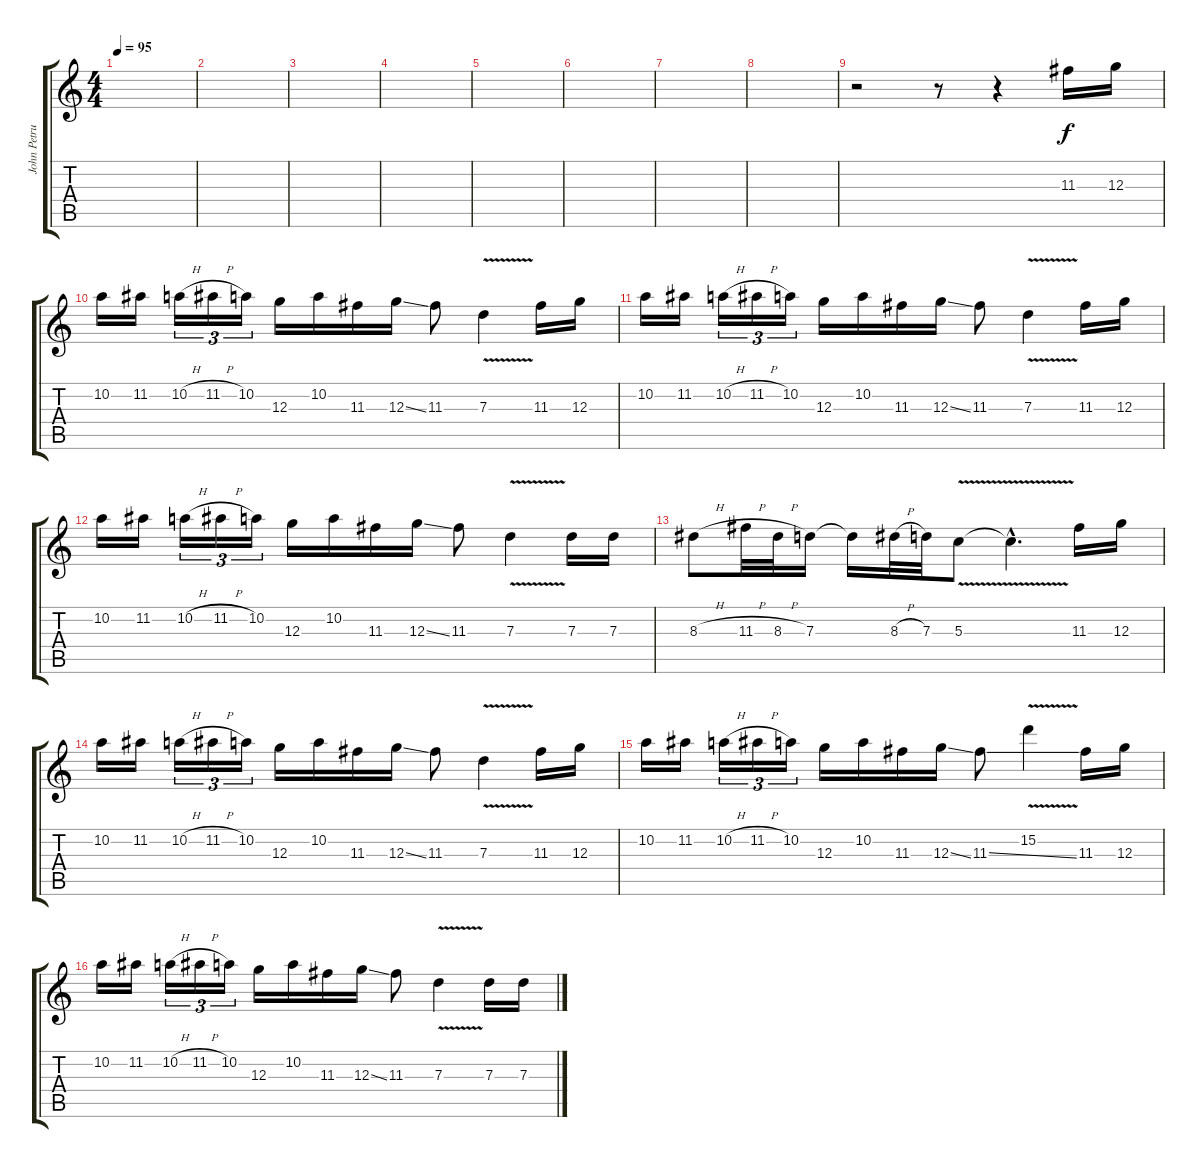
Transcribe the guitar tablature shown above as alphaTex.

\track ("John Petrucci" "John Petru") {instrument distortionguitar}
\staff {score tabs}
\tuning (E4 B3 G3 D3 A2 D2) {hide}
\ts (4 4)
\tempo 95
\clef g2
\ks c
|
|
|
|
|
|
|
|
r.2 r.8 r.4 11.3.16 12.3.16 |
10.2.16 11.2.16 10.2{h}.16{tu (3 2)} 11.2{h}.16{tu (3 2)} 10.2.16{tu (3 2)} 12.3.16 10.2.16 11.3.16 12.3{ss}.16 11.3.8 7.3{v}.4 11.3.16 12.3.16 |
10.2.16 11.2.16 10.2{h}.16{tu (3 2)} 11.2{h}.16{tu (3 2)} 10.2.16{tu (3 2)} 12.3.16 10.2.16 11.3.16 12.3{ss}.16 11.3.8 7.3{v}.4 11.3.16 12.3.16 |
10.2.16 11.2.16 10.2{h}.16{tu (3 2)} 11.2{h}.16{tu (3 2)} 10.2.16{tu (3 2)} 12.3.16 10.2.16 11.3.16 12.3{ss}.16 11.3.8 7.3{v}.4 7.3.16 7.3.16 |
8.3{h}.8 11.3{h}.32 8.3{h}.32 7.3.16 7.3{t}.16 8.3{h}.32 7.3.32 5.3{v}.8 5.3{v hac t}.4{d} 11.3.16 12.3.16 |
10.2.16 11.2.16 10.2{h}.16{tu (3 2)} 11.2{h}.16{tu (3 2)} 10.2.16{tu (3 2)} 12.3.16 10.2.16 11.3.16 12.3{ss}.16 11.3.8 7.3{v}.4 11.3.16 12.3.16 |
10.2.16 11.2.16 10.2{h}.16{tu (3 2)} 11.2{h}.16{tu (3 2)} 10.2.16{tu (3 2)} 12.3.16 10.2.16 11.3.16 12.3{ss}.16 11.3{ss}.8 15.2{v}.4 11.3.16 12.3.16 |
10.2.16 11.2.16 10.2{h}.16{tu (3 2)} 11.2{h}.16{tu (3 2)} 10.2.16{tu (3 2)} 12.3.16 10.2.16 11.3.16 12.3{ss}.16 11.3.8 7.3{v}.4 7.3.16 7.3.16
